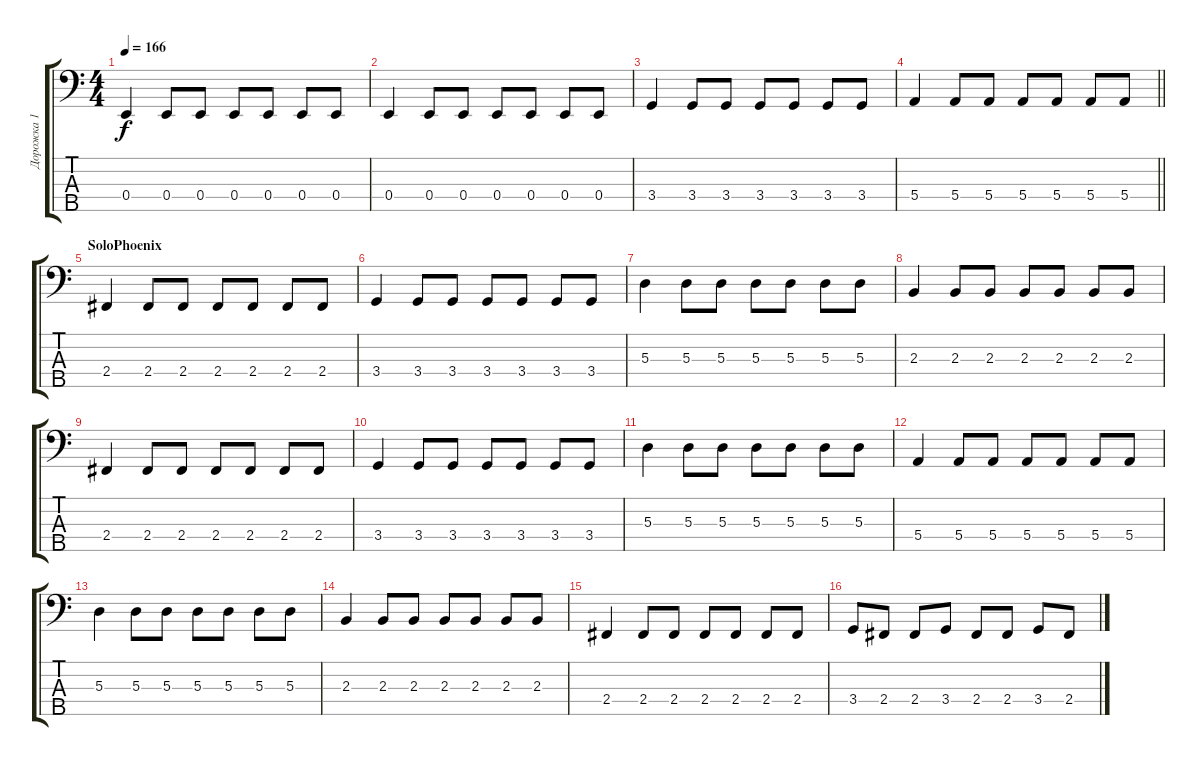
\track ("Дорожка 1" "Дорожка 1") {instrument electricbassfinger}
\staff {score tabs}
\tuning (G2 D2 A1 E1 B0) {hide}
\ts (4 4)
\tempo 166
\clef f4
\ks aminor
0.4.4{dy f} 0.4.8 0.4.8 0.4.8 0.4.8 0.4.8 0.4.8 |
0.4.4 0.4.8 0.4.8 0.4.8 0.4.8 0.4.8 0.4.8 |
3.4.4 3.4.8 3.4.8 3.4.8 3.4.8 3.4.8 3.4.8 |
\barLineRight lightlight
5.4.4 5.4.8 5.4.8 5.4.8 5.4.8 5.4.8 5.4.8 |
\section ("" "SoloPhoenix")
\ks c
2.4.4 2.4.8 2.4.8 2.4.8 2.4.8 2.4.8 2.4.8 |
3.4.4 3.4.8 3.4.8 3.4.8 3.4.8 3.4.8 3.4.8 |
5.3.4 5.3.8 5.3.8 5.3.8 5.3.8 5.3.8 5.3.8 |
2.3.4 2.3.8 2.3.8 2.3.8 2.3.8 2.3.8 2.3.8 |
2.4.4 2.4.8 2.4.8 2.4.8 2.4.8 2.4.8 2.4.8 |
3.4.4 3.4.8 3.4.8 3.4.8 3.4.8 3.4.8 3.4.8 |
5.3.4 5.3.8 5.3.8 5.3.8 5.3.8 5.3.8 5.3.8 |
5.4.4 5.4.8 5.4.8 5.4.8 5.4.8 5.4.8 5.4.8 |
5.3.4 5.3.8 5.3.8 5.3.8 5.3.8 5.3.8 5.3.8 |
2.3.4 2.3.8 2.3.8 2.3.8 2.3.8 2.3.8 2.3.8 |
\ks aminor
2.4.4 2.4.8 2.4.8 2.4.8 2.4.8 2.4.8 2.4.8 |
3.4.8 2.4.8 2.4.8 3.4.8 2.4.8 2.4.8 3.4.8 2.4.8
